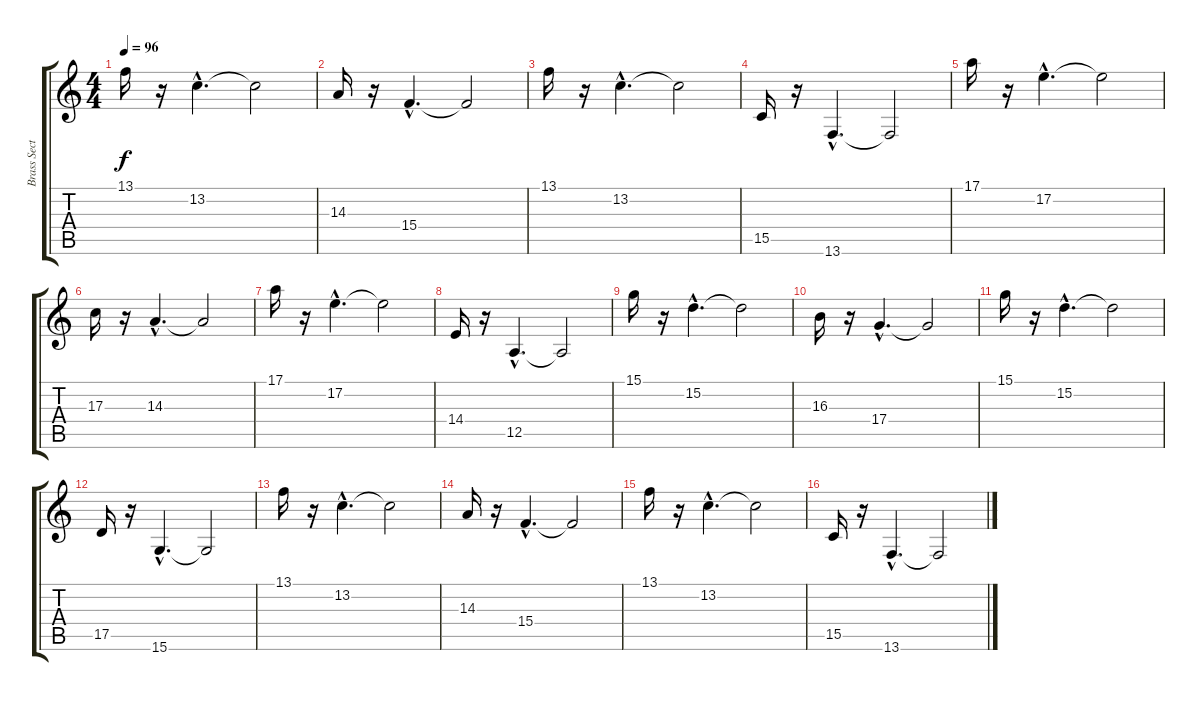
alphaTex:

\track ("Brass Section" "Brass Sect") {instrument brasssection}
\staff {score tabs}
\tuning (E4 B3 G3 D3 A2 E2) {hide}
\ts (4 4)
\tempo 96
\clef g2
\ks c
13.1.16{dy f} r.16 13.2{hac}.4{d} 13.2{t}.2 |
14.3.16 r.16 15.4{hac}.4{d} 15.4{t}.2 |
13.1.16 r.16 13.2{hac}.4{d} 13.2{t}.2 |
15.5.16 r.16 13.6{hac}.4{d} 13.6{t}.2 |
17.1.16 r.16 17.2{hac}.4{d} 17.2{t}.2 |
17.3.16 r.16 14.3{hac}.4{d} 14.3{t}.2 |
17.1.16 r.16 17.2{hac}.4{d} 17.2{t}.2 |
14.4.16 r.16 12.5{hac}.4{d} 12.5{t}.2 |
15.1.16 r.16 15.2{hac}.4{d} 15.2{t}.2 |
16.3.16 r.16 17.4{hac}.4{d} 17.4{t}.2 |
15.1.16 r.16 15.2{hac}.4{d} 15.2{t}.2 |
17.5.16 r.16 15.6{hac}.4{d} 15.6{t}.2 |
13.1.16 r.16 13.2{hac}.4{d} 13.2{t}.2 |
14.3.16 r.16 15.4{hac}.4{d} 15.4{t}.2 |
13.1.16 r.16 13.2{hac}.4{d} 13.2{t}.2 |
15.5.16 r.16 13.6{hac}.4{d} 13.6{t}.2
